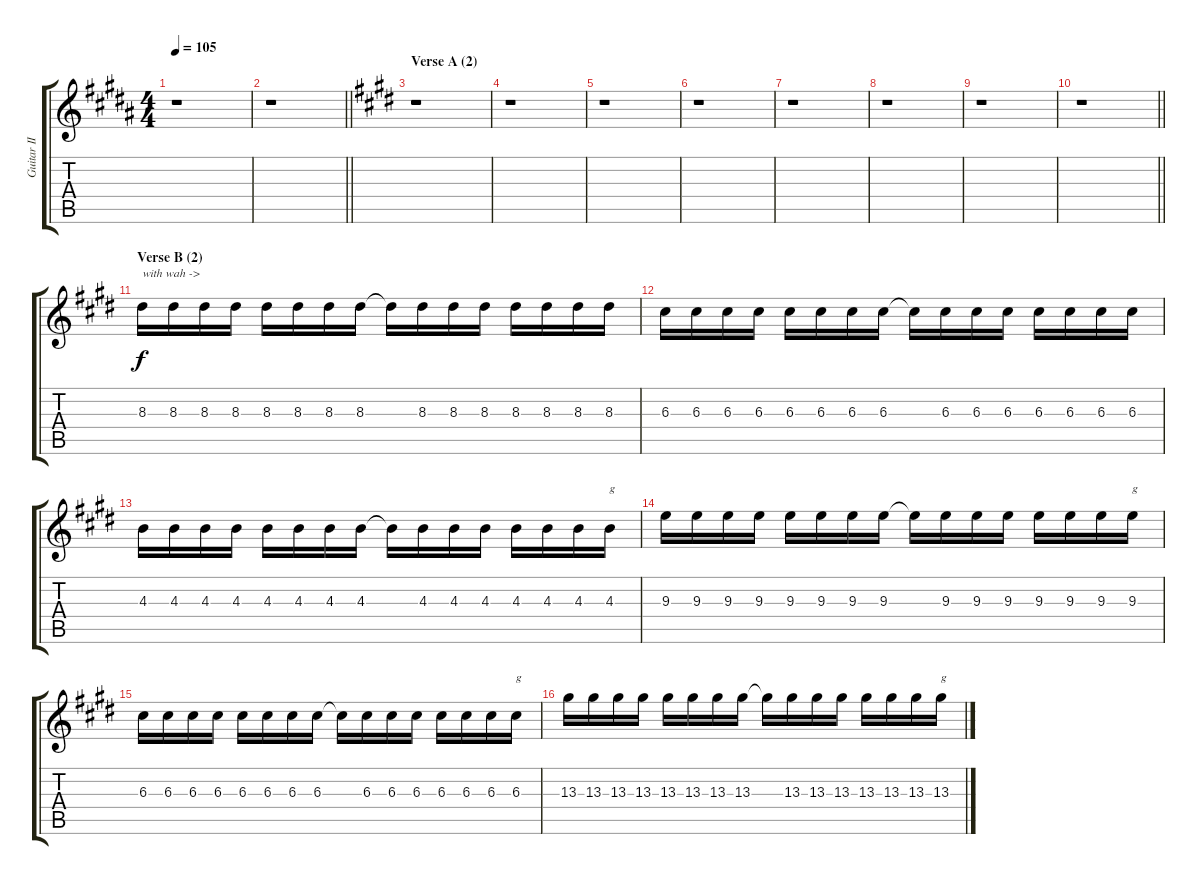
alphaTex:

\track ("Guitar II" "Guitar II") {instrument distortionguitar}
\staff {score tabs}
\tuning (E4 B3 G3 D3 A2 E2) {hide}
\ts (4 4)
\tempo 105
\clef g2
\ks g#minor
r.1{dy f} |
\barLineRight lightlight
r.1 |
\section ("" "Verse A (2)")
\ks e
r.1 |
r.1 |
r.1 |
r.1 |
r.1 |
r.1 |
r.1 |
\barLineRight lightlight
r.1 |
\section ("" "Verse B (2)")
8.3.16{txt "with wah ->"} 8.3.16 8.3.16 8.3.16 8.3.16 8.3.16 8.3.16 8.3.16 8.3{t}.16 8.3.16 8.3.16 8.3.16 8.3.16 8.3.16 8.3.16 8.3.16 |
6.3.16 6.3.16 6.3.16 6.3.16 6.3.16 6.3.16 6.3.16 6.3.16 6.3{t}.16 6.3.16 6.3.16 6.3.16 6.3.16 6.3.16 6.3.16 6.3.16 |
4.3.16 4.3.16 4.3.16 4.3.16 4.3.16 4.3.16 4.3.16 4.3.16 4.3{t}.16 4.3.16 4.3.16 4.3.16 4.3.16 4.3.16 4.3.16 4.3.16{txt "g"} |
9.3.16 9.3.16 9.3.16 9.3.16 9.3.16 9.3.16 9.3.16 9.3.16 9.3{t}.16 9.3.16 9.3.16 9.3.16 9.3.16 9.3.16 9.3.16 9.3.16{txt "g"} |
6.3.16 6.3.16 6.3.16 6.3.16 6.3.16 6.3.16 6.3.16 6.3.16 6.3{t}.16 6.3.16 6.3.16 6.3.16 6.3.16 6.3.16 6.3.16 6.3.16{txt "g"} |
13.3.16 13.3.16 13.3.16 13.3.16 13.3.16 13.3.16 13.3.16 13.3.16 13.3{t}.16 13.3.16 13.3.16 13.3.16 13.3.16 13.3.16 13.3.16 13.3.16{txt "g"}
